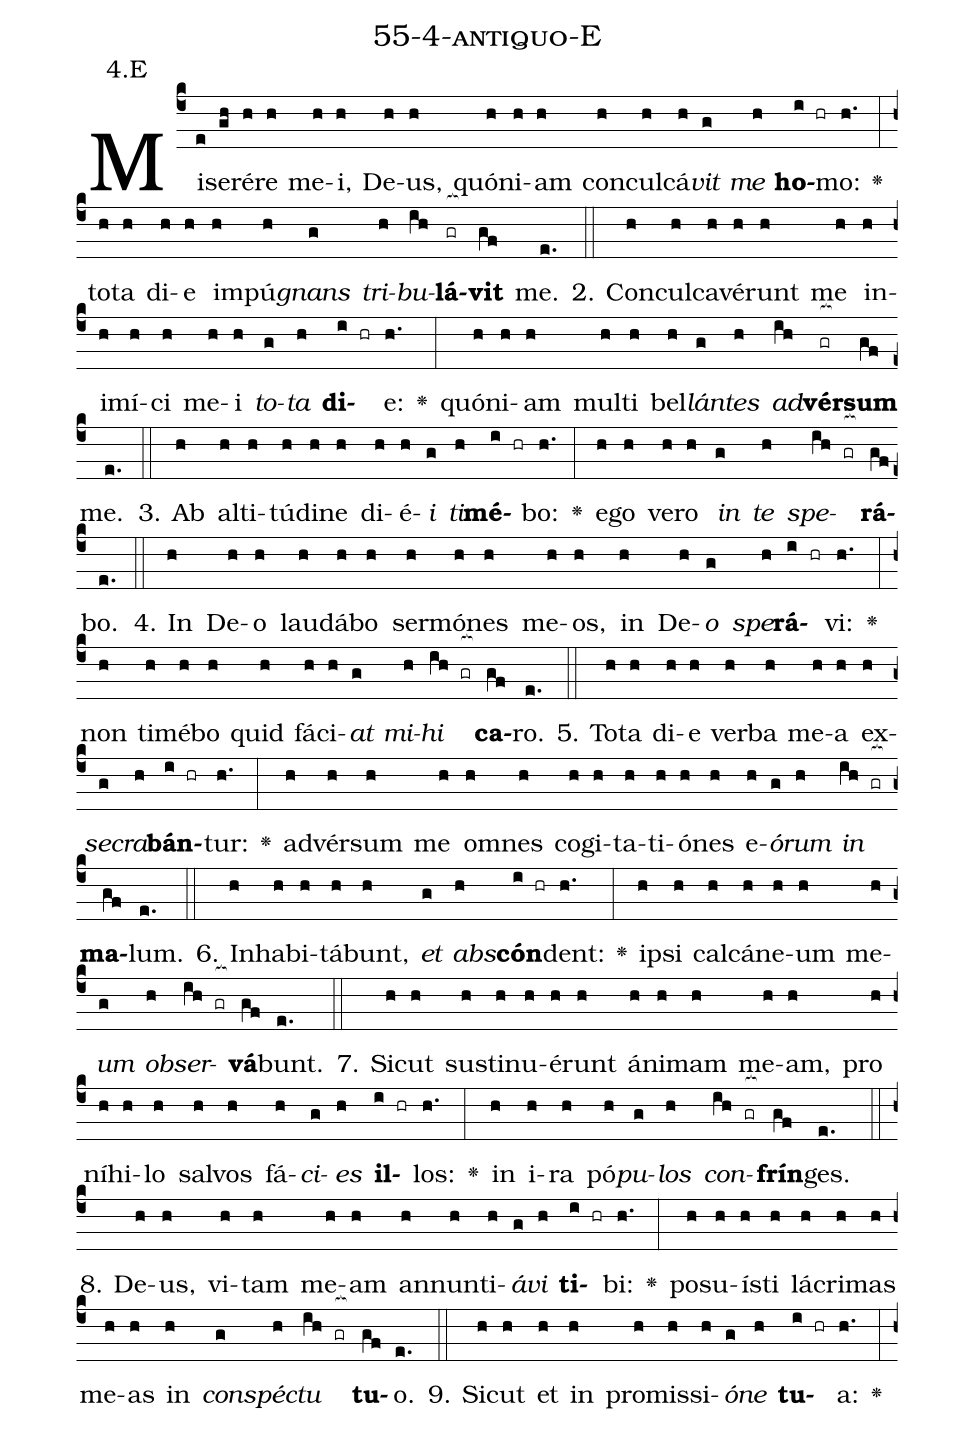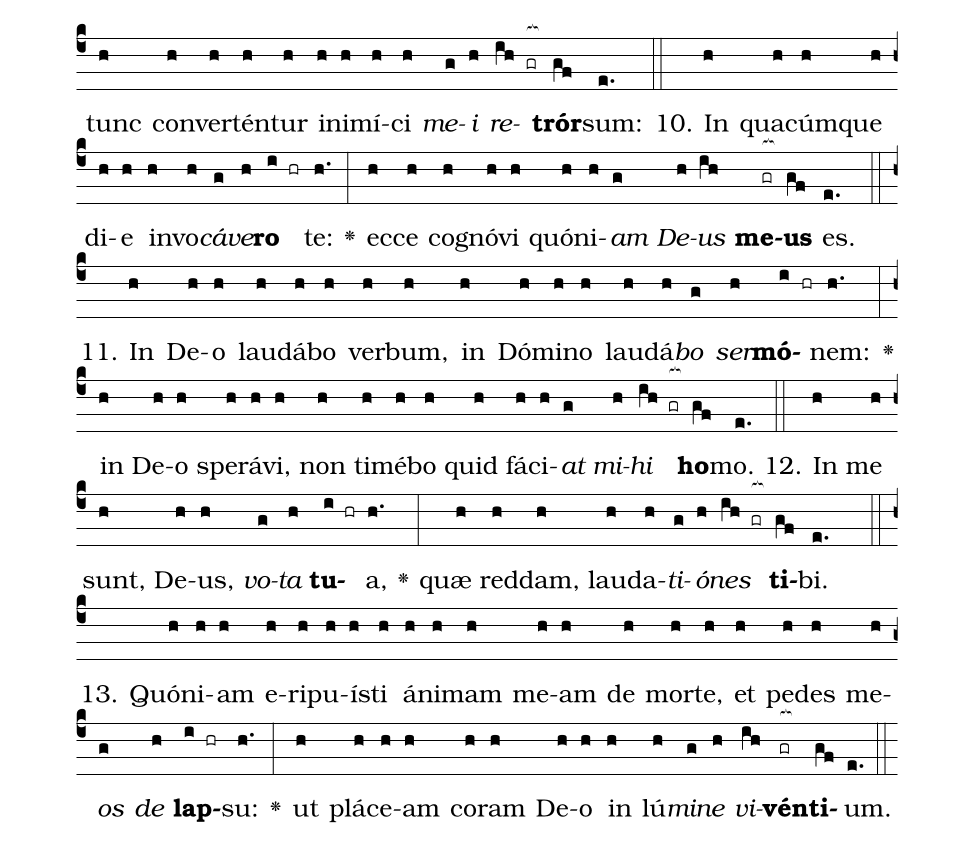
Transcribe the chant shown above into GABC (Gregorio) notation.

name: 55-4-antiquo-E;
annotation: 4.E;
%%
(c4)Mi(e)se(gh)ré(h)re(h) me(h)i,(h) De(h)us,(h) quón(h)i(h)am(h) con(h)cul(h)cá(h)<i>vit</i>(g) <i>me</i>(h) <b>ho</b>(i hr)mo:(h.) <v>\greheightstar</v>(:) to(h)ta(h) di(h)e(h) im(h)pú(h)<i>gnans</i>(g) <i>tri</i>(h)<i>bu</i>(ih)<b>lá</b>(gr[ocb:1{])<b>vit</b>(gf[ocb:0}]) me.(e.) (::)
2. Con(h)cul(h)ca(h)vé(h)runt(h) me(h) in(h)i(h)mí(h)ci(h) me(h)i(h) <i>to</i>(g)<i>ta</i>(h) <b>di</b>(i hr)e:(h.) <v>\greheightstar</v>(:) quón(h)i(h)am(h) mul(h)ti(h) bel(h)<i>lán</i>(g)<i>tes</i>(h) <i>ad</i>(ih)<b>vér</b>(gr[ocb:1{])<b>sum</b>(gf[ocb:0}]) me.(e.) (::)
3. Ab(h) al(h)ti(h)tú(h)di(h)ne(h) di(h)é(h)<i>i</i>(g) <i>ti</i>(h)<b>mé</b>(i hr)bo:(h.) <v>\greheightstar</v>(:) e(h)go(h) ve(h)ro(h) <i>in</i>(g) <i>te</i>(h) <i>spe</i>(ih gr[ocb:1{])<b>rá</b>(gf[ocb:0}])bo.(e.) (::)
4. In(h) De(h)o(h) lau(h)dá(h)bo(h) ser(h)mó(h)nes(h) me(h)os,(h) in(h) De(h)<i>o</i>(g) <i>spe</i>(h)<b>rá</b>(i hr)vi:(h.) <v>\greheightstar</v>(:) non(h) ti(h)mé(h)bo(h) quid(h) fá(h)ci(h)<i>at</i>(g) <i>mi</i>(h)<i>hi</i>(ih gr[ocb:1{]) <b>ca</b>(gf[ocb:0}])ro.(e.) (::)
5. To(h)ta(h) di(h)e(h) ver(h)ba(h) me(h)a(h) ex(h)<i>se</i>(g)<i>cra</i>(h)<b>bán</b>(i hr)tur:(h.) <v>\greheightstar</v>(:) ad(h)vér(h)sum(h) me(h) om(h)nes(h) co(h)gi(h)ta(h)ti(h)ó(h)nes(h) e(h)<i>ó</i>(g)<i>rum</i>(h) <i>in</i>(ih gr[ocb:1{]) <b>ma</b>(gf[ocb:0}])lum.(e.) (::)
6. In(h)ha(h)bi(h)tá(h)bunt,(h) <i>et</i>(g) <i>abs</i>(h)<b>cón</b>(i hr)dent:(h.) <v>\greheightstar</v>(:) ip(h)si(h) cal(h)cá(h)ne(h)um(h) me(h)<i>um</i>(g) <i>ob</i>(h)<i>ser</i>(ih gr[ocb:1{])<b>vá</b>(gf[ocb:0}])bunt.(e.) (::)
7. Sic(h)ut(h) sus(h)ti(h)nu(h)é(h)runt(h) á(h)ni(h)mam(h) me(h)am,(h) pro(h) ní(h)hi(h)lo(h) sal(h)vos(h) fá(h)<i>ci</i>(g)<i>es</i>(h) <b>il</b>(i hr)los:(h.) <v>\greheightstar</v>(:) in(h) i(h)ra(h) pó(h)<i>pu</i>(g)<i>los</i>(h) <i>con</i>(ih gr[ocb:1{])<b>frín</b>(gf[ocb:0}])ges.(e.) (::)
8. De(h)us,(h) vi(h)tam(h) me(h)am(h) an(h)nun(h)ti(h)<i>á</i>(g)<i>vi</i>(h) <b>ti</b>(i hr)bi:(h.) <v>\greheightstar</v>(:) po(h)su(h)ís(h)ti(h) lá(h)cri(h)mas(h) me(h)as(h) in(h) <i>con</i>(g)<i>spéc</i>(h)<i>tu</i>(ih gr[ocb:1{]) <b>tu</b>(gf[ocb:0}])o.(e.) (::)
9. Sic(h)ut(h) et(h) in(h) pro(h)mis(h)si(h)<i>ó</i>(g)<i>ne</i>(h) <b>tu</b>(i hr)a:(h.) <v>\greheightstar</v>(:) tunc(h) con(h)ver(h)tén(h)tur(h) in(h)i(h)mí(h)ci(h) <i>me</i>(g)<i>i</i>(h) <i>re</i>(ih gr[ocb:1{])<b>trór</b>(gf[ocb:0}])sum:(e.) (::)
10. In(h) qua(h)cúm(h)que(h) di(h)e(h) in(h)vo(h)<i>cá</i>(g)<i>ve</i>(h)<b>ro</b>(i hr) te:(h.) <v>\greheightstar</v>(:) ec(h)ce(h) co(h)gnó(h)vi(h) quón(h)i(h)<i>am</i>(g) <i>De</i>(h)<i>us</i>(ih) <b>me</b>(gr[ocb:1{])<b>us</b>(gf[ocb:0}]) es.(e.) (::)
11. In(h) De(h)o(h) lau(h)dá(h)bo(h) ver(h)bum,(h) in(h) Dó(h)mi(h)no(h) lau(h)dá(h)<i>bo</i>(g) <i>ser</i>(h)<b>mó</b>(i hr)nem:(h.) <v>\greheightstar</v>(:) in(h) De(h)o(h) spe(h)rá(h)vi,(h) non(h) ti(h)mé(h)bo(h) quid(h) fá(h)ci(h)<i>at</i>(g) <i>mi</i>(h)<i>hi</i>(ih gr[ocb:1{]) <b>ho</b>(gf[ocb:0}])mo.(e.) (::)
12. In(h) me(h) sunt,(h) De(h)us,(h) <i>vo</i>(g)<i>ta</i>(h) <b>tu</b>(i hr)a,(h.) <v>\greheightstar</v>(:) quæ(h) red(h)dam,(h) lau(h)da(h)<i>ti</i>(g)<i>ó</i>(h)<i>nes</i>(ih gr[ocb:1{]) <b>ti</b>(gf[ocb:0}])bi.(e.) (::)
13. Quón(h)i(h)am(h) e(h)ri(h)pu(h)ís(h)ti(h) á(h)ni(h)mam(h) me(h)am(h) de(h) mor(h)te,(h) et(h) pe(h)des(h) me(h)<i>os</i>(g) <i>de</i>(h) <b>lap</b>(i hr)su:(h.) <v>\greheightstar</v>(:) ut(h) plá(h)ce(h)am(h) co(h)ram(h) De(h)o(h) in(h) lú(h)<i>mi</i>(g)<i>ne</i>(h) <i>vi</i>(ih)<b>vén</b>(gr[ocb:1{])<b>ti</b>(gf[ocb:0}])um.(e.) (::)
